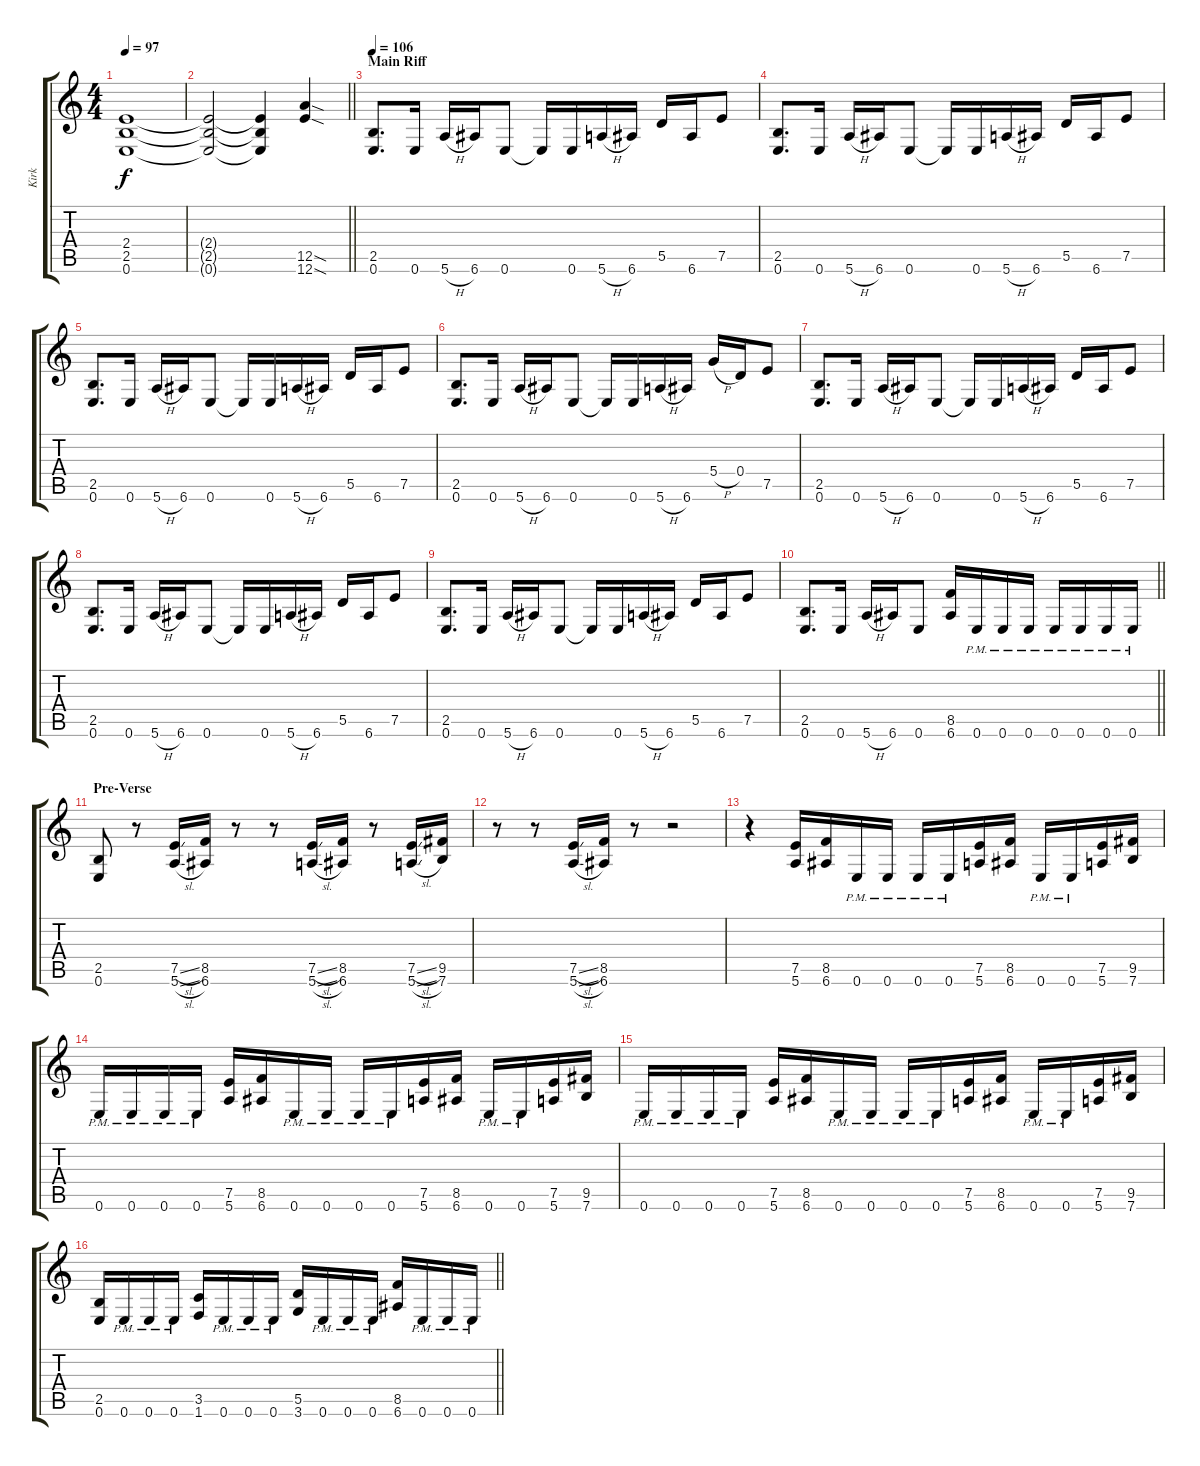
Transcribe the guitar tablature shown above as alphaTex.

\track ("Kirk" "Kirk") {instrument distortionguitar}
\staff {score tabs}
\tuning (E4 B3 G3 D3 A2 E2) {hide}
\ts (4 4)
\tempo 97
\clef g2
\ks c
(2.4{t} 2.5{t} 0.6{t}).1{dy f} |
\barLineRight lightlight
(2.4{t} 2.5{t} 0.6{t}).2 (2.4{t} 2.5{t} 0.6{t}).4 (12.5{sod} 12.6{sod}).4 |
\section ("" "Main Riff")
\tempo 106
(2.5 0.6).8{d} 0.6.16 5.6{h}.16 6.6.16 0.6.8 0.6{t}.16 0.6.16 5.6{h}.16 6.6.16 5.5.16 6.6.16 7.5.8 |
(2.5 0.6).8{d} 0.6.16 5.6{h}.16 6.6.16 0.6.8 0.6{t}.16 0.6.16 5.6{h}.16 6.6.16 5.5.16 6.6.16 7.5.8 |
(2.5 0.6).8{d} 0.6.16 5.6{h}.16 6.6.16 0.6.8 0.6{t}.16 0.6.16 5.6{h}.16 6.6.16 5.5.16 6.6.16 7.5.8 |
(2.5 0.6).8{d} 0.6.16 5.6{h}.16 6.6.16 0.6.8 0.6{t}.16 0.6.16 5.6{h}.16 6.6.16 5.4{h}.16 0.4.16 7.5.8 |
(2.5 0.6).8{d} 0.6.16 5.6{h}.16 6.6.16 0.6.8 0.6{t}.16 0.6.16 5.6{h}.16 6.6.16 5.5.16 6.6.16 7.5.8 |
(2.5 0.6).8{d} 0.6.16 5.6{h}.16 6.6.16 0.6.8 0.6{t}.16 0.6.16 5.6{h}.16 6.6.16 5.5.16 6.6.16 7.5.8 |
(2.5 0.6).8{d} 0.6.16 5.6{h}.16 6.6.16 0.6.8 0.6{t}.16 0.6.16 5.6{h}.16 6.6.16 5.5.16 6.6.16 7.5.8 |
\barLineRight lightlight
(2.5 0.6).8{d} 0.6.16 5.6{h}.16 6.6.16 0.6.8 (8.5 6.6).16 0.6{pm}.16 0.6{pm}.16 0.6{pm}.16 0.6{pm}.16 0.6{pm}.16 0.6{pm}.16 0.6{pm}.16 |
\section ("" "Pre-Verse")
(2.5 0.6).8 r.8 (7.5{sl} 5.6{sl}).16 (8.5 6.6).16 r.8 r.8 (7.5{sl} 5.6{sl}).16 (8.5 6.6).16 r.8 (7.5{sl} 5.6{sl}).16 (9.5 7.6).16 |
r.8 r.8 (7.5{sl} 5.6{sl}).16 (8.5 6.6).16 r.8 r.2 |
r.4 (7.5 5.6).16 (8.5 6.6).16 0.6{pm}.16 0.6{pm}.16 0.6{pm}.16 0.6{pm}.16 (7.5 5.6).16 (8.5 6.6).16 0.6{pm}.16 0.6{pm}.16 (7.5 5.6).16 (9.5 7.6).16 |
0.6{pm}.16 0.6{pm}.16 0.6{pm}.16 0.6{pm}.16 (7.5 5.6).16 (8.5 6.6).16 0.6{pm}.16 0.6{pm}.16 0.6{pm}.16 0.6{pm}.16 (7.5 5.6).16 (8.5 6.6).16 0.6{pm}.16 0.6{pm}.16 (7.5 5.6).16 (9.5 7.6).16 |
0.6{pm}.16 0.6{pm}.16 0.6{pm}.16 0.6{pm}.16 (7.5 5.6).16 (8.5 6.6).16 0.6{pm}.16 0.6{pm}.16 0.6{pm}.16 0.6{pm}.16 (7.5 5.6).16 (8.5 6.6).16 0.6{pm}.16 0.6{pm}.16 (7.5 5.6).16 (9.5 7.6).16 |
\barLineRight lightlight
(2.5 0.6).16 0.6{pm}.16 0.6{pm}.16 0.6{pm}.16 (3.5 1.6).16 0.6{pm}.16 0.6{pm}.16 0.6{pm}.16 (5.5 3.6).16 0.6{pm}.16 0.6{pm}.16 0.6{pm}.16 (8.5 6.6).16 0.6{pm}.16 0.6{pm}.16 0.6{pm}.16
